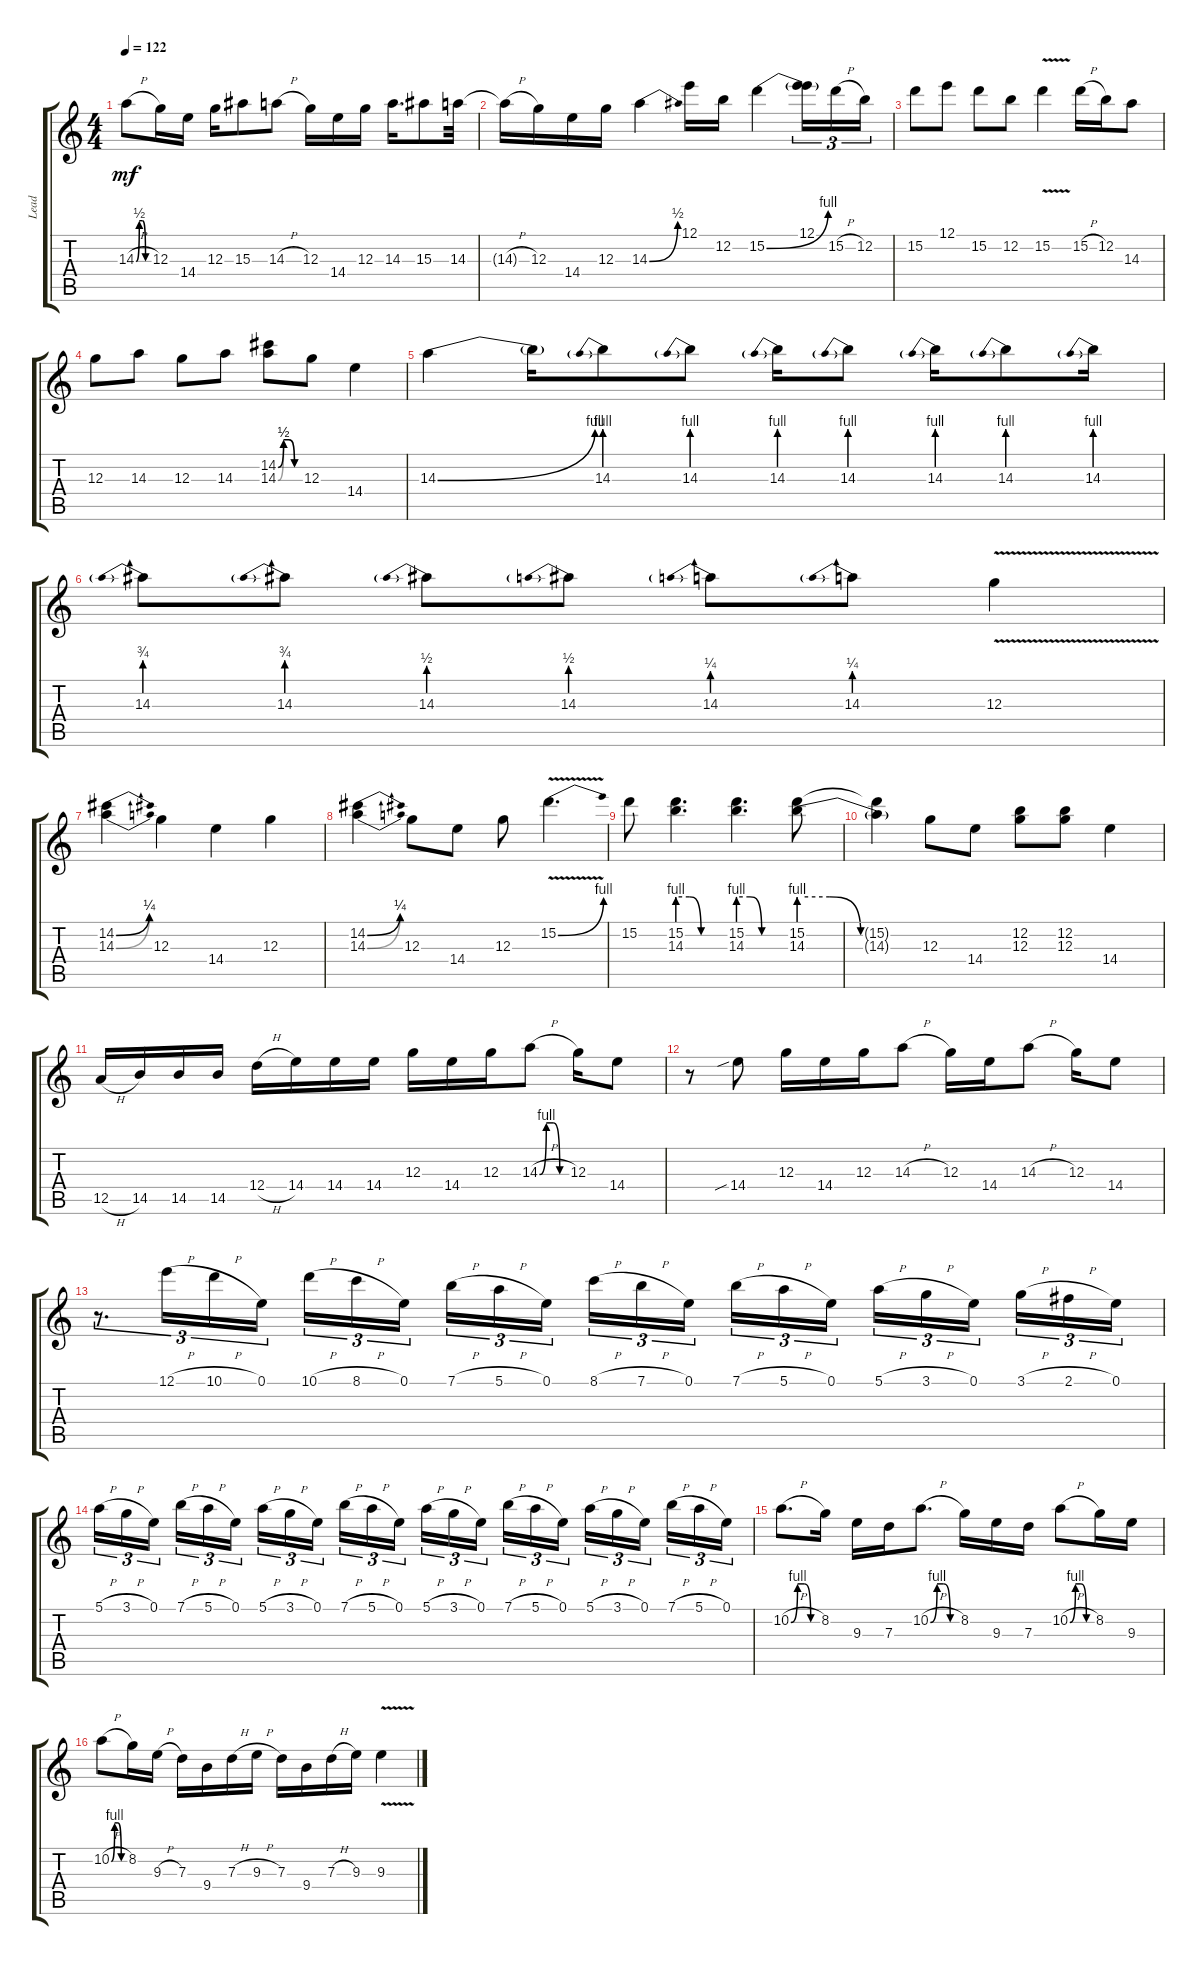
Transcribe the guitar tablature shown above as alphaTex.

\track ("Lead" "Lead") {instrument distortionguitar}
\staff {score tabs}
\tuning (E4 B3 G3 D3 A2 E2) {hide}
\ts (4 4)
\tempo 122
\clef g2
\ks c
14.3{be (custom 0 0 15 2 30 2 45 0 60 0) h}.8{dy mf} 12.3.16 14.4.16 12.3.16 15.3.8 14.3{h}.8 12.3.16 14.4.16 12.3.16 14.3.16{d} 15.3.8 14.3.32 |
14.3{h t}.16 12.3.16 14.4.16 12.3.16 14.3{be (bend 0 0 60 2)}.4 12.1.16 12.2.16 15.2{be (bend 0 0 60 4)}.4 (12.1 15.2{t}).16{tu (3 2)} 15.2{h}.16{tu (3 2)} 12.2.16{tu (3 2)} |
15.2.8 12.1.8 15.2.8 12.2.8 15.2{v}.4 15.2{h}.16 12.2.16 14.3.8 |
12.3.8 14.3.8 12.3.8 14.3.8 (14.2{be (custom 0 0 15 2 30 2 45 0 60 0)} 14.3{be (custom 0 0 15 2 30 2 45 0 60 0)}).8 12.3.8 14.4.4 |
14.3{be (bend 0 0 60 4)}.4 14.3{t}.16 14.3{be (prebend 0 4 60 4)}.8 14.3{be (prebend 0 4 60 4)}.8 14.3{be (prebend 0 4 60 4)}.16 14.3{be (prebend 0 4 60 4)}.8 14.3{be (prebend 0 4 60 4)}.16 14.3{be (prebend 0 4 60 4)}.8 14.3{be (prebend 0 4 60 4)}.16 |
14.3{be (prebend 0 3 60 3)}.8 14.3{be (prebend 0 3 60 3)}.8 14.3{be (prebend 0 2 60 2)}.8 14.3{be (prebend 0 2 60 2)}.8 14.3{be (prebend 0 1 60 1)}.8 14.3{be (prebend 0 1 60 1)}.8 12.3{v}.4 |
(14.2{be (bend 0 0 60 1)} 14.3{be (bend 0 0 60 1)}).4 12.3.4 14.4.4 12.3.4 |
(14.2{be (bend 0 0 60 1)} 14.3{be (bend 0 0 60 1)}).4 12.3.8 14.4.8 12.3.8 15.2{be (bend 0 0 60 4) v}.4{d} |
15.2.8 (15.2 14.3{be (custom 0 4 15 4 30 0 60 0)}).4{d} (15.2 14.3{be (custom 0 4 15 4 30 0 60 0)}).4{d} (15.2 14.3{be (custom 0 4 15 4 30 0 60 0)}).8 |
(15.2{t} 14.3{t}).4 12.3.8 14.4.8 (12.2 12.3).8 (12.2 12.3).8 14.4.4 |
12.5{h}.16 14.5.16 14.5.16 14.5.16 12.4{h}.16 14.4.16 14.4.16 14.4.16 12.3.16 14.4.16 12.3.16 14.3{be (custom 0 0 15 4 30 4 45 0 60 0) h}.8 12.3.16 14.4.8 |
r.8 14.4{sib}.8 12.3.16 14.4.16 12.3.16 14.3{h}.8 12.3.16 14.4.16 14.3{h}.8 12.3.16 14.4.8 |
r.8{d tu (3 2)} 12.1{h}.16{tu (3 2)} 10.1{h}.16{tu (3 2)} 0.1.16{tu (3 2)} 10.1{h}.16{tu (3 2)} 8.1{h}.16{tu (3 2)} 0.1.16{tu (3 2)} 7.1{h}.16{tu (3 2)} 5.1{h}.16{tu (3 2)} 0.1.16{tu (3 2)} 8.1{h}.16{tu (3 2)} 7.1{h}.16{tu (3 2)} 0.1.16{tu (3 2)} 7.1{h}.16{tu (3 2)} 5.1{h}.16{tu (3 2)} 0.1.16{tu (3 2)} 5.1{h}.16{tu (3 2)} 3.1{h}.16{tu (3 2)} 0.1.16{tu (3 2)} 3.1{h}.16{tu (3 2)} 2.1{h}.16{tu (3 2)} 0.1.16{tu (3 2)} |
5.1{h}.16{tu (3 2)} 3.1{h}.16{tu (3 2)} 0.1.16{tu (3 2)} 7.1{h}.16{tu (3 2)} 5.1{h}.16{tu (3 2)} 0.1.16{tu (3 2)} 5.1{h}.16{tu (3 2)} 3.1{h}.16{tu (3 2)} 0.1.16{tu (3 2)} 7.1{h}.16{tu (3 2)} 5.1{h}.16{tu (3 2)} 0.1.16{tu (3 2)} 5.1{h}.16{tu (3 2)} 3.1{h}.16{tu (3 2)} 0.1.16{tu (3 2)} 7.1{h}.16{tu (3 2)} 5.1{h}.16{tu (3 2)} 0.1.16{tu (3 2)} 5.1{h}.16{tu (3 2)} 3.1{h}.16{tu (3 2)} 0.1.16{tu (3 2)} 7.1{h}.16{tu (3 2)} 5.1{h}.16{tu (3 2)} 0.1.16{tu (3 2)} |
10.2{be (custom 0 0 15 4 30 4 45 0 60 0) h}.8{d} 8.2.16 9.3.16 7.3.16 10.2{be (custom 0 0 15 4 30 4 45 0 60 0) h}.8{d} 8.2.16 9.3.16 7.3.16 10.2{be (custom 0 0 15 4 30 4 45 0 60 0) h}.8 8.2.16 9.3.16 |
10.2{be (custom 0 0 15 4 30 4 45 0 60 0) h}.8 8.2.16 9.3{h}.16 7.3.16 9.4.16 7.3{h}.16 9.3{h}.16 7.3.16 9.4.16 7.3{h}.16 9.3.16 9.3{v}.4
